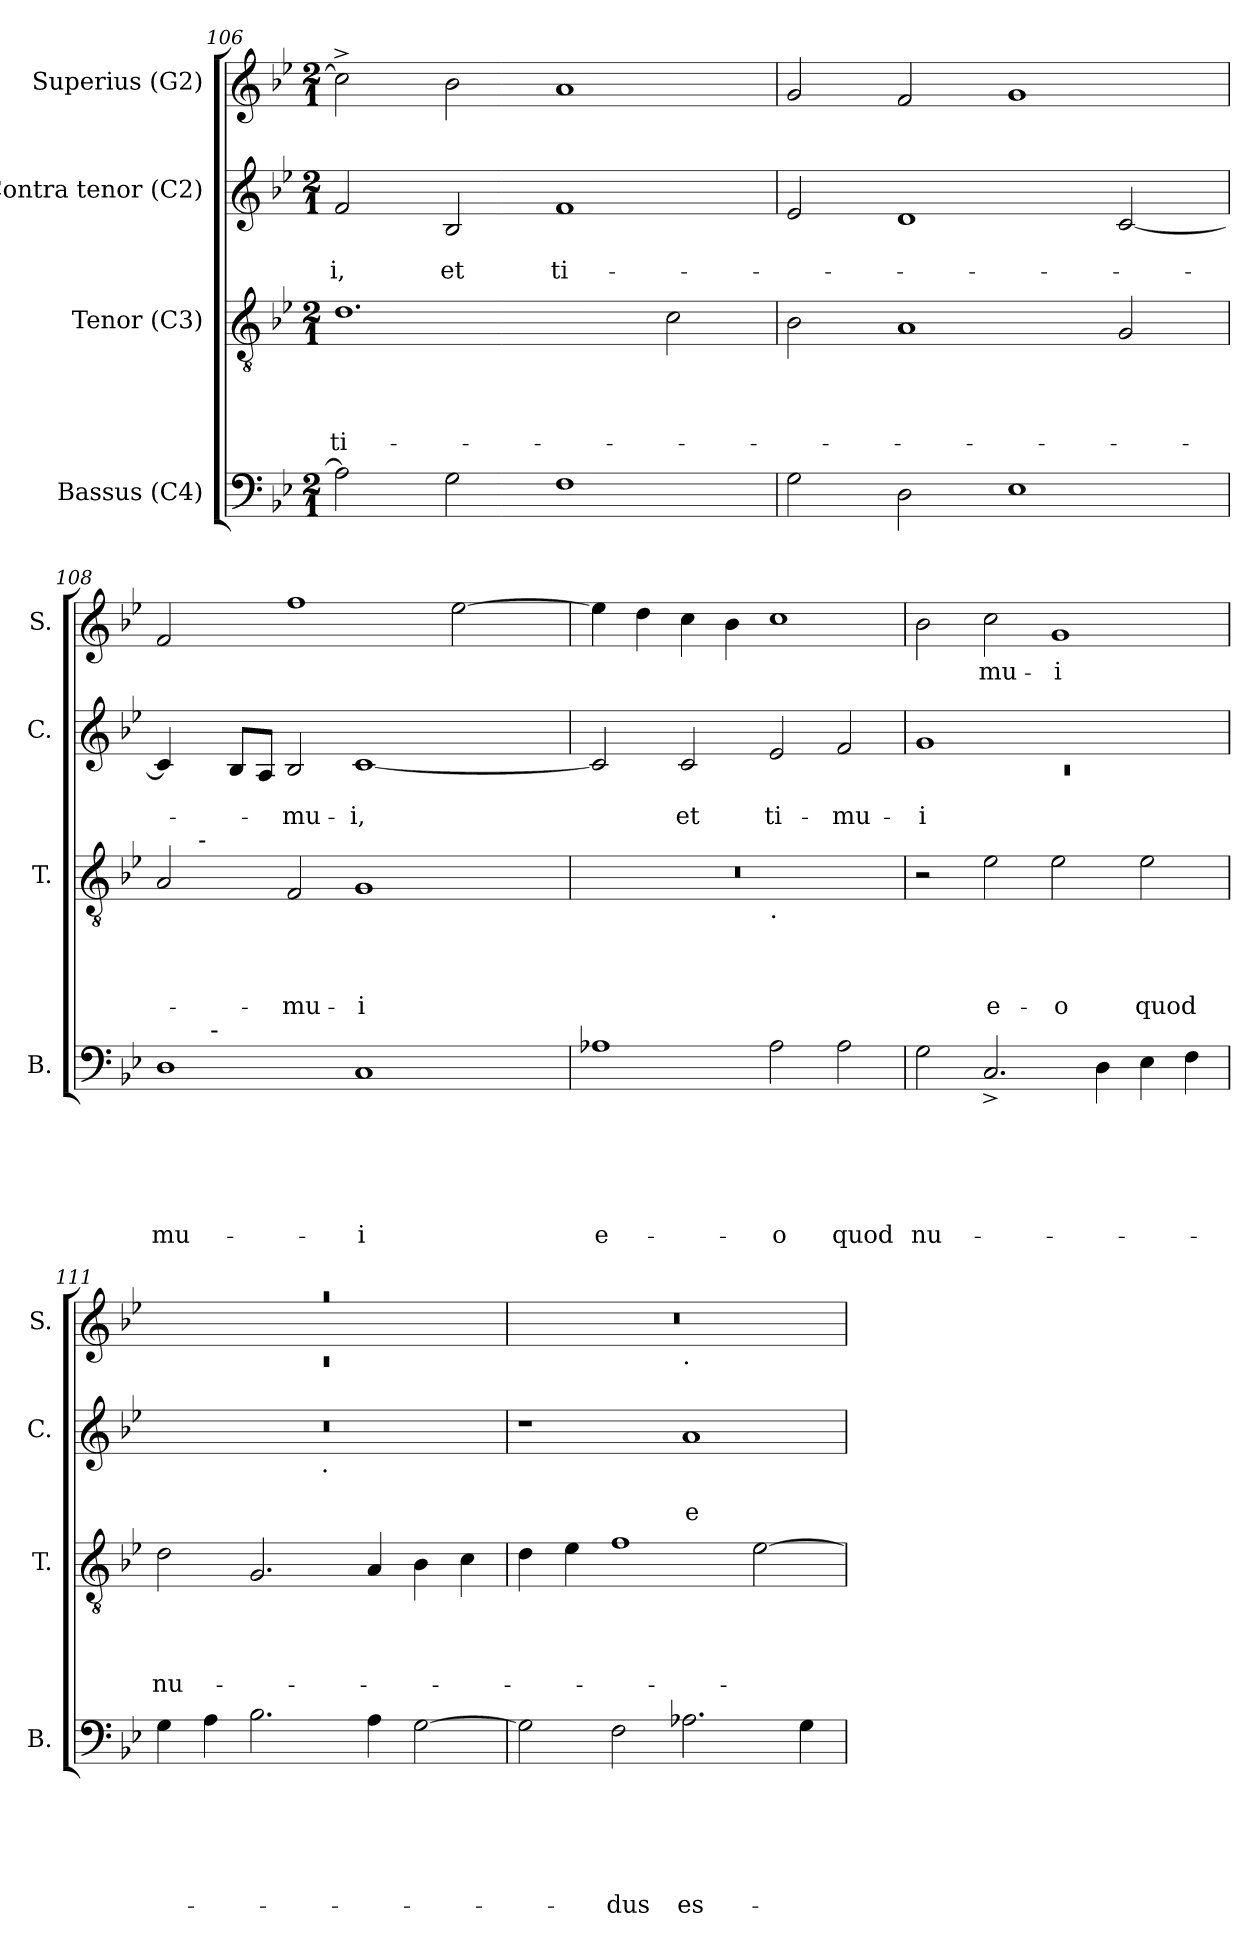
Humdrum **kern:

**kern	**text	**text	**text	**text	**text	**text	**kern	**text	**text	**text	**text	**kern	**text	**text	**kern	**text
*part4	*part4	*part4	*part4	*part4	*part4	*part4	*part3	*part3	*part3	*part3	*part3	*part2	*part2	*part2	*part1	*part1
*staff4	*staff4	*staff4	*staff4	*staff4	*staff4	*staff4	*staff3	*staff3	*staff3	*staff3	*staff3	*staff2	*staff2	*staff2	*staff1	*staff1
*I"Bassus (C4)	*	*	*	*	*	*	*I"Tenor (C3)	*	*	*	*	*I"Contra tenor (C2)	*	*	*I"Superius (G2)	*
*I'B.	*	*	*	*	*	*	*I'T.	*	*	*	*	*I'C.	*	*	*I'S.	*
*clefF4	*	*	*	*	*	*	*clefGv2	*	*	*	*	*clefG2	*	*	*clefG2	*
*k[b-e-]	*	*	*	*	*	*	*k[b-e-]	*	*	*	*	*k[b-e-]	*	*	*k[b-e-]	*
*B-:	*	*	*	*	*	*	*B-:	*	*	*	*	*B-:	*	*	*B-:	*
*M2/1	*	*	*	*	*	*	*M2/1	*	*	*	*	*M2/1	*	*	*M2/1	*
=106	=106	=106	=106	=106	=106	=106	=106	=106	=106	=106	=106	=106	=106	=106	=106	=106
!	!	!	!	!	!	!	!	!	!	!	!LO:LY:b	!	!	!LO:LY:b	!	!
2A-\]	.	.	.	.	.	.	1.d	.	.	.	ti-	2f/	.	-i,	2cc^>\]	.
!	!	!	!	!	!	!	!	!	!	!	!	!	!	!LO:LY:b	!	!
2G\	.	.	.	.	.	.	.	.	.	.	.	2B-/	.	et	2b-\	.
!	!	!	!	!	!	!	!	!	!	!	!	!	!	!LO:LY:b	!	!
1F	.	.	.	.	.	.	.	.	.	.	.	1f	.	ti-	1a	.
.	.	.	.	.	.	.	2c\	.	.	.	.	.	.	.	.	.
=107	=107	=107	=107	=107	=107	=107	=107	=107	=107	=107	=107	=107	=107	=107	=107	=107
2G\	.	.	.	.	.	.	2B-\	.	.	.	.	2e-/	.	.	2g/	.
2D\	.	.	.	.	.	.	1A	.	.	.	.	1d	.	.	2f/	.
1E-	.	.	.	.	.	.	.	.	.	.	.	.	.	.	1g	.
.	.	.	.	.	.	.	2G/	.	.	.	.	[<2c/	.	.	.	.
!!LO:LB:g=z
=108	=108	=108	=108	=108	=108	=108	=108	=108	=108	=108	=108	=108	=108	=108	=108	=108
!	!	!	!	!	!	!LO:LY:b	!	!	!	!	!	!	!	!	!	!
*^	*	*	*	*	*	*	*^	*	*	*	*	*	*	*	*	*
1D	8.ryy	.	.	.	.	.	-mu-	2A/	8ryy	.	.	.	.	4c/]	.	.	2f/	.
.	.	.	.	.	.	.	.	.	32ryy	.	.	.	.	.	.	.	.	.
!	!	!	!	!	!	!	!	!	!LO:TX:a:t=-	!	!	!	!	!	!	!	!	!
.	.	.	.	.	.	.	.	.	1ryy	.	.	.	.	.	.	.	.	.
!	!LO:TX:a:t=-	!	!	!	!	!	!	!	!	!	!	!	!	!	!	!	!	!
.	1ryy	.	.	.	.	.	.	.	.	.	.	.	.	.	.	.	.	.
.	.	.	.	.	.	.	.	.	.	.	.	.	.	8B-/L	.	.	.	.
.	.	.	.	.	.	.	.	.	.	.	.	.	.	8A/J	.	.	.	.
!	!	!	!	!	!	!	!	!	!	!	!	!	!LO:LY:b	!	!	!LO:LY:b	!	!
.	.	.	.	.	.	.	.	2F/	.	.	.	.	-mu-	2B-/	.	-mu-	1ff	.
!	!	!	!	!	!	!	!LO:LY:b:rj	!	!	!	!	!	!LO:LY:b:rj	!	!	!LO:LY:b:rj	!	!
1C	.	.	.	.	.	.	-i	1G	.	.	.	.	-i	[<1c	.	-i,	.	.
.	.	.	.	.	.	.	.	.	2ryy	.	.	.	.	.	.	.	.	.
.	2ryy	.	.	.	.	.	.	.	.	.	.	.	.	.	.	.	.	.
.	.	.	.	.	.	.	.	.	.	.	.	.	.	.	.	.	[>2ee-\	.
.	.	.	.	.	.	.	.	.	4ryy	.	.	.	.	.	.	.	.	.
.	4ryy	.	.	.	.	.	.	.	.	.	.	.	.	.	.	.	.	.
.	.	.	.	.	.	.	.	.	16.ryy	.	.	.	.	.	.	.	.	.
.	16ryy	.	.	.	.	.	.	.	.	.	.	.	.	.	.	.	.	.
=109	=109	=109	=109	=109	=109	=109	=109	=109	=109	=109	=109	=109	=109	=109	=109	=109	=109	=109
!	!	!	!	!	!	!	!LO:LY:b:rj	!	!	!	!	!	!	!	!	!	!	!
*v	*v	*	*	*	*	*	*	*	*	*	*	*	*	*	*	*	*	*
1A-	.	.	.	.	.	e-	0r	1ryy	.	.	.	.	2c/]	.	.	4ee-\]	.
.	.	.	.	.	.	.	.	.	.	.	.	.	.	.	.	4dd\	.
!	!	!	!	!	!	!	!	!	!	!	!	!	!	!	!LO:LY:b	!	!
.	.	.	.	.	.	.	.	.	.	.	.	.	2c/	.	et	4cc\	.
.	.	.	.	.	.	.	.	.	.	.	.	.	.	.	.	4b-\	.
!	!	!	!	!	!	!	!	!LO:TX:b:t=.	!	!	!	!	!	!	!	!	!
!	!	!	!	!	!	!LO:LY:b	!	!	!	!	!	!	!	!	!LO:LY:b	!	!
2A-\	.	.	.	.	.	-o	.	1ryy	.	.	.	.	2e-/	.	ti-	1cc	.
!	!	!	!	!	!	!LO:LY:b	!	!	!	!	!	!	!	!	!LO:LY:b	!	!
2A-\	.	.	.	.	.	quod	.	.	.	.	.	.	2f/	.	-mu-	.	.
=110	=110	=110	=110	=110	=110	=110	=110	=110	=110	=110	=110	=110	=110	=110	=110	=110	=110
*	*	*	*	*	*	*	*	*	*	*	*	*	*^	*	*	*	*
!	!	!	!	!	!	!LO:LY:b	!	!	!	!	!	!	!	!LO:N:vis=1	!	!LO:LY:b:rj	!	!
*	*	*	*	*	*	*	*v	*v	*	*	*	*	*	*	*	*	*	*
2G\	.	.	.	.	.	nu-	2r	.	.	.	.	1g	0rc	.	-i	2b-\	.
!	!	!	!	!	!	!	!	!	!	!	!LO:LY:b	!	!	!	!	!	!LO:LY:b
2.C^</	.	.	.	.	.	.	2e-\	.	.	.	e-	.	.	.	.	2cc\	-mu-
!	!	!	!	!	!	!	!	!	!	!	!LO:LY:b	!	!	!	!	!	!LO:LY:b:rj
.	.	.	.	.	.	.	2e-\	.	.	.	-o	1ryy	.	.	.	1g	-i
4D\	.	.	.	.	.	.	.	.	.	.	.	.	.	.	.	.	.
!	!	!	!	!	!	!	!	!	!	!	!LO:LY:b	!	!	!	!	!	!
4E-\	.	.	.	.	.	.	2e-\	.	.	.	quod	.	.	.	.	.	.
4F\	.	.	.	.	.	.	.	.	.	.	.	.	.	.	.	.	.
=111	=111	=111	=111	=111	=111	=111	=111	=111	=111	=111	=111	=111	=111	=111	=111	=111	=111
*	*	*	*	*	*	*	*	*	*	*	*	*	*	*	*	*^	*
!	!	!	!	!	!	!	!	!	!	!	!LO:LY:b	!	!	!	!	!LO:N:vis=1	!LO:N:vis=1	!
4G\	.	.	.	.	.	.	2d\	.	.	.	nu-	0r	1ryy	.	.	0raa	0rc	.
4A\	.	.	.	.	.	.	.	.	.	.	.	.	.	.	.	.	.	.
2.B-\	.	.	.	.	.	.	2.G/	.	.	.	.	.	.	.	.	.	.	.
!	!	!	!	!	!	!	!	!	!	!	!	!	!LO:TX:b:t=.	!	!	!	!	!
.	.	.	.	.	.	.	.	.	.	.	.	.	1ryy	.	.	.	.	.
4A\	.	.	.	.	.	.	4A/	.	.	.	.	.	.	.	.	.	.	.
[>2G\	.	.	.	.	.	.	4B-\	.	.	.	.	.	.	.	.	.	.	.
.	.	.	.	.	.	.	4c\	.	.	.	.	.	.	.	.	.	.	.
*	*	*	*	*	*	*	*	*	*	*	*	*v	*v	*	*	*	*	*
!!LO:PB:g=z	!!
=112	=112	=112	=112	=112	=112	=112	=112	=112	=112	=112	=112	=112	=112	=112	=112	=112	=112
2G\]	.	.	.	.	.	.	4d\	.	.	.	.	1r	.	.	0r	1ryy	.
.	.	.	.	.	.	.	4e-\	.	.	.	.	.	.	.	.	.	.
!	!	!	!	!	!	!LO:LY:b	!	!	!	!	!	!	!	!	!	!	!
2F\	.	.	.	.	.	-dus	1f	.	.	.	.	.	.	.	.	.	.
!	!	!	!	!	!	!	!	!	!	!	!	!	!	!	!	!LO:TX:b:t=.	!
!	!	!	!	!	!	!LO:LY:b	!	!	!	!	!	!	!	!LO:LY:b:rj	!	!	!
2.A-\	.	.	.	.	.	es-	.	.	.	.	.	1a	.	e-	.	1ryy	.
.	.	.	.	.	.	.	[>2e-\	.	.	.	.	.	.	.	.	.	.
4G\	.	.	.	.	.	.	.	.	.	.	.	.	.	.	.	.	.
*	*	*	*	*	*	*	*	*	*	*	*	*	*	*	*v	*v	*
=	=	=	=	=	=	=	=	=	=	=	=	=	=	=	=	=
*-	*-	*-	*-	*-	*-	*-	*-	*-	*-	*-	*-	*-	*-	*-	*-	*-
